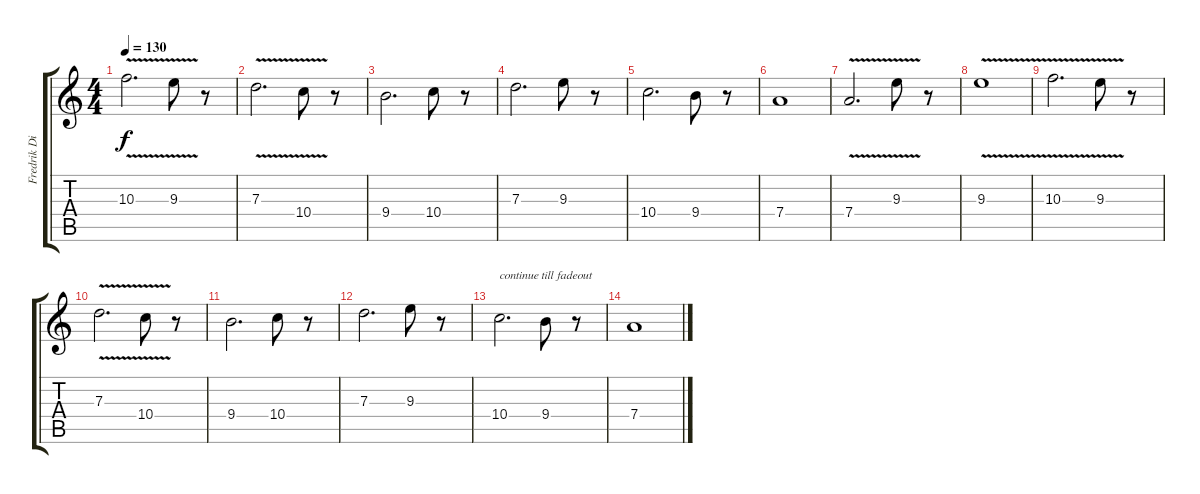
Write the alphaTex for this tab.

\track ("Fredrik Distortion" "Fredrik Di") {instrument distortionguitar}
\staff {score tabs}
\tuning (E4 B3 G3 D3 A2 E2) {hide}
\ts (4 4)
\tempo 130
\clef g2
\ks c
10.3{v}.2{d dy f} 9.3{v}.8 r.8 |
7.3{v}.2{d} 10.4{v}.8 r.8 |
9.4.2{d} 10.4.8 r.8 |
7.3.2{d} 9.3.8 r.8 |
10.4.2{d} 9.4.8 r.8 |
7.4.1 |
7.4{v}.2{d} 9.3{v}.8 r.8 |
9.3{v}.1 |
10.3{v}.2{d} 9.3{v}.8 r.8 |
7.3{v}.2{d} 10.4{v}.8 r.8 |
9.4.2{d} 10.4.8 r.8 |
7.3.2{d} 9.3.8 r.8 |
10.4.2{d txt "continue till fadeout"} 9.4.8 r.8 |
7.4.1
